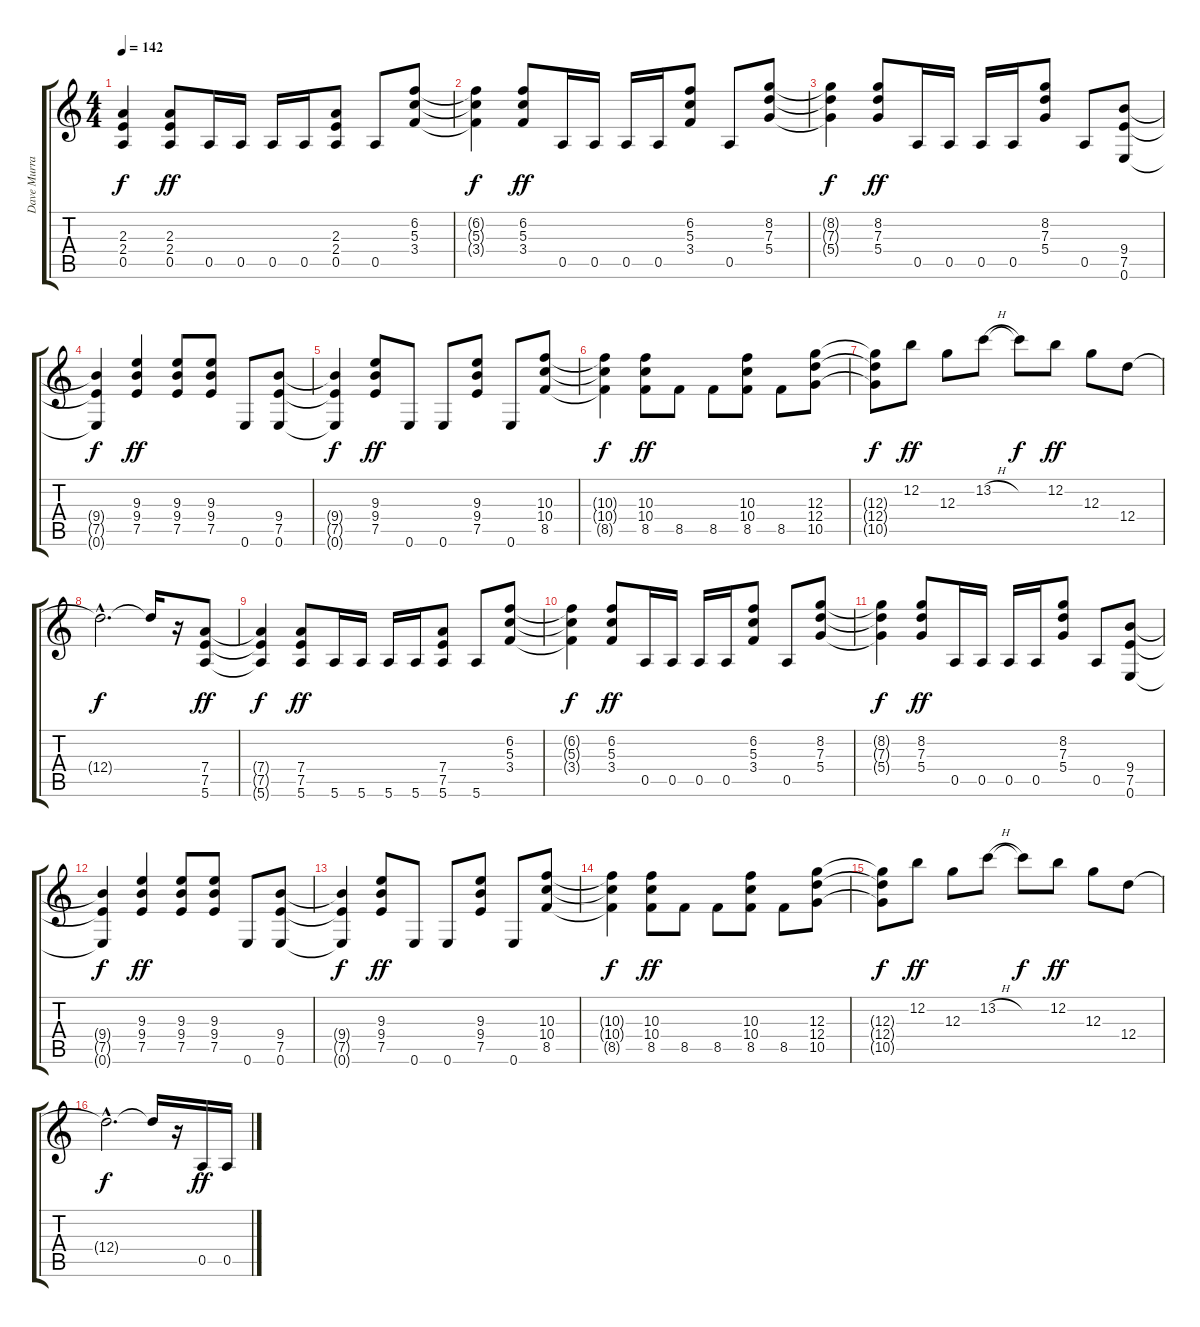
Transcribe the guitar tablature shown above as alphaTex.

\track ("Dave Murray" "Dave Murra") {instrument overdrivenguitar}
\staff {score tabs}
\tuning (E4 B3 G3 D3 A2 E2) {hide}
\ts (4 4)
\tempo 142
\clef g2
\ks c
(2.3{t} 2.4{t} 0.5{t}).4{dy f} (2.3 2.4 0.5).8{dy ff} 0.5.16 0.5.16 0.5.16 0.5.16 (2.3 2.4 0.5).8 0.5.8 (6.2 5.3 3.4).8 |
(6.2{t} 5.3{t} 3.4{t}).4{dy f} (6.2 5.3 3.4).8{dy ff} 0.5.16 0.5.16 0.5.16 0.5.16 (6.2 5.3 3.4).8 0.5.8 (8.2 7.3 5.4).8 |
(8.2{t} 7.3{t} 5.4{t}).4{dy f} (8.2 7.3 5.4).8{dy ff} 0.5.16 0.5.16 0.5.16 0.5.16 (8.2 7.3 5.4).8 0.5.8 (9.4 7.5 0.6).8 |
(9.4{t} 7.5{t} 0.6{t}).4{dy f} (9.3 9.4 7.5).4{dy ff} (9.3 9.4 7.5).8 (9.3 9.4 7.5).8 0.6.8 (9.4 7.5 0.6).8 |
(9.4{t} 7.5{t} 0.6{t}).4{dy f} (9.3 9.4 7.5).8{dy ff} 0.6.8 0.6.8 (9.3 9.4 7.5).8 0.6.8 (10.3 10.4 8.5).8 |
(10.3{t} 10.4{t} 8.5{t}).4{dy f} (10.3 10.4 8.5).8{dy ff} 8.5.8 8.5.8 (10.3 10.4 8.5).8 8.5.8 (12.3 12.4 10.5).8 |
(12.3{t} 12.4{t} 10.5{t}).8{dy f} 12.2.8{dy ff} 12.3.8 13.2{h}.8 13.2{t}.8{dy f} 12.2.8{dy ff} 12.3.8 12.4.8 |
12.4{hac t}.2{d dy f} 12.4{t}.16 r.16 (7.4 7.5 5.6).8{dy ff} |
(7.4{t} 7.5{t} 5.6{t}).4{dy f} (7.4 7.5 5.6).8{dy ff} 5.6.16 5.6.16 5.6.16 5.6.16 (7.4 7.5 5.6).8 5.6.8 (6.2 5.3 3.4).8 |
(6.2{t} 5.3{t} 3.4{t}).4{dy f} (6.2 5.3 3.4).8{dy ff} 0.5.16 0.5.16 0.5.16 0.5.16 (6.2 5.3 3.4).8 0.5.8 (8.2 7.3 5.4).8 |
(8.2{t} 7.3{t} 5.4{t}).4{dy f} (8.2 7.3 5.4).8{dy ff} 0.5.16 0.5.16 0.5.16 0.5.16 (8.2 7.3 5.4).8 0.5.8 (9.4 7.5 0.6).8 |
(9.4{t} 7.5{t} 0.6{t}).4{dy f} (9.3 9.4 7.5).4{dy ff} (9.3 9.4 7.5).8 (9.3 9.4 7.5).8 0.6.8 (9.4 7.5 0.6).8 |
(9.4{t} 7.5{t} 0.6{t}).4{dy f} (9.3 9.4 7.5).8{dy ff} 0.6.8 0.6.8 (9.3 9.4 7.5).8 0.6.8 (10.3 10.4 8.5).8 |
(10.3{t} 10.4{t} 8.5{t}).4{dy f} (10.3 10.4 8.5).8{dy ff} 8.5.8 8.5.8 (10.3 10.4 8.5).8 8.5.8 (12.3 12.4 10.5).8 |
(12.3{t} 12.4{t} 10.5{t}).8{dy f} 12.2.8{dy ff} 12.3.8 13.2{h}.8 13.2{t}.8{dy f} 12.2.8{dy ff} 12.3.8 12.4.8 |
12.4{hac t}.2{d dy f} 12.4{t}.16 r.16 0.5.16{dy ff} 0.5.16
